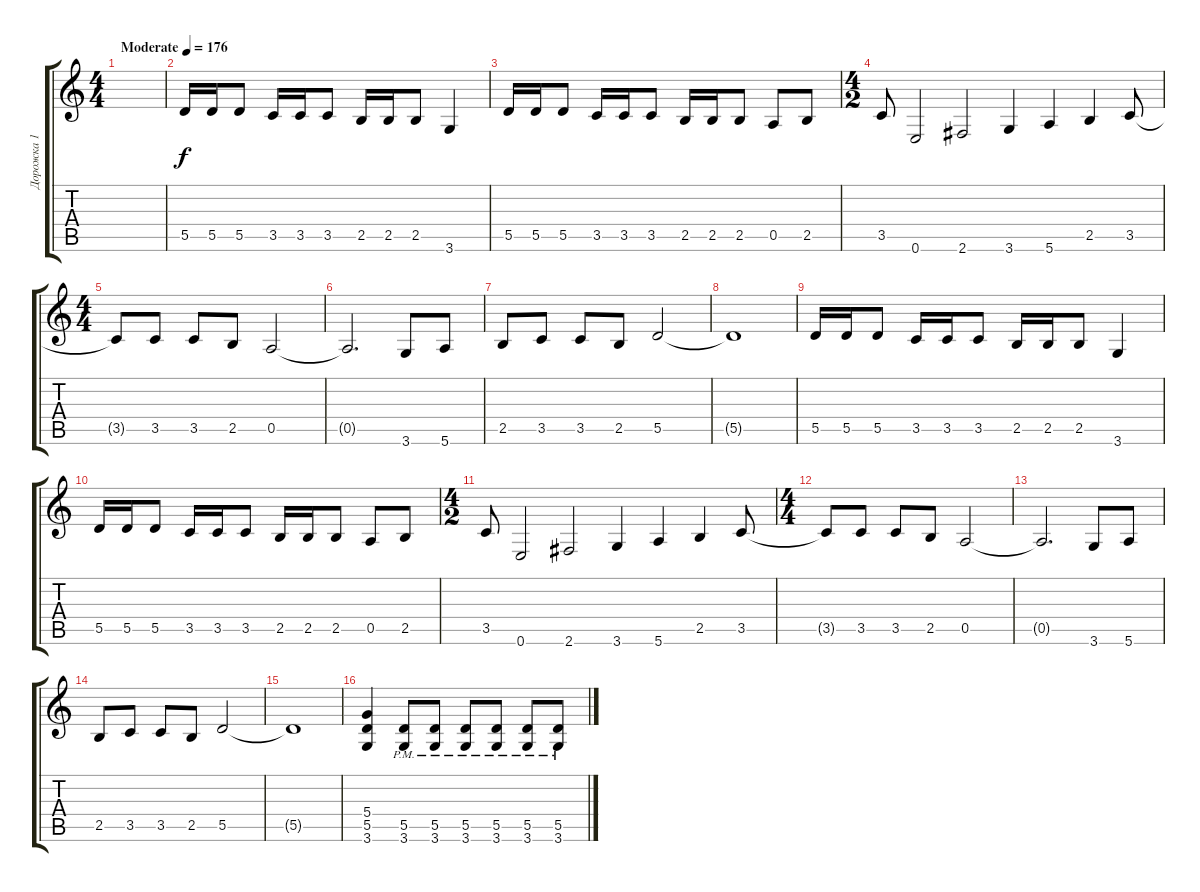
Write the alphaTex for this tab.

\track ("Дорожка 1" "Дорожка 1") {instrument overdrivenguitar}
\staff {score tabs}
\tuning (E4 B3 G3 D3 A2 E2) {hide}
\ts (4 4)
\tempo (176 "Moderate")
\clef g2
\ks c
|
5.5.16 5.5.16 5.5.8 3.5.16 3.5.16 3.5.8 2.5.16 2.5.16 2.5.8 3.6.4 |
5.5.16 5.5.16 5.5.8 3.5.16 3.5.16 3.5.8 2.5.16 2.5.16 2.5.8 0.5.8 2.5.8 |
\ts (4 2)
3.5.8 0.6.2 2.6.2 3.6.4 5.6.4 2.5.4 3.5.8 |
\ts (4 4)
3.5{t}.8 3.5.8 3.5.8 2.5.8 0.5.2 |
0.5{t}.2{d} 3.6.8 5.6.8 |
2.5.8 3.5.8 3.5.8 2.5.8 5.5.2 |
5.5{t}.1 |
5.5.16 5.5.16 5.5.8 3.5.16 3.5.16 3.5.8 2.5.16 2.5.16 2.5.8 3.6.4 |
5.5.16 5.5.16 5.5.8 3.5.16 3.5.16 3.5.8 2.5.16 2.5.16 2.5.8 0.5.8 2.5.8 |
\ts (4 2)
3.5.8 0.6.2 2.6.2 3.6.4 5.6.4 2.5.4 3.5.8 |
\ts (4 4)
3.5{t}.8 3.5.8 3.5.8 2.5.8 0.5.2 |
0.5{t}.2{d} 3.6.8 5.6.8 |
2.5.8 3.5.8 3.5.8 2.5.8 5.5.2 |
5.5{t}.1 |
(5.4 5.5 3.6).4 (5.5{pm} 3.6{pm}).8 (5.5{pm} 3.6{pm}).8 (5.5{pm} 3.6{pm}).8 (5.5{pm} 3.6{pm}).8 (5.5{pm} 3.6{pm}).8 (5.5{pm} 3.6{pm}).8
